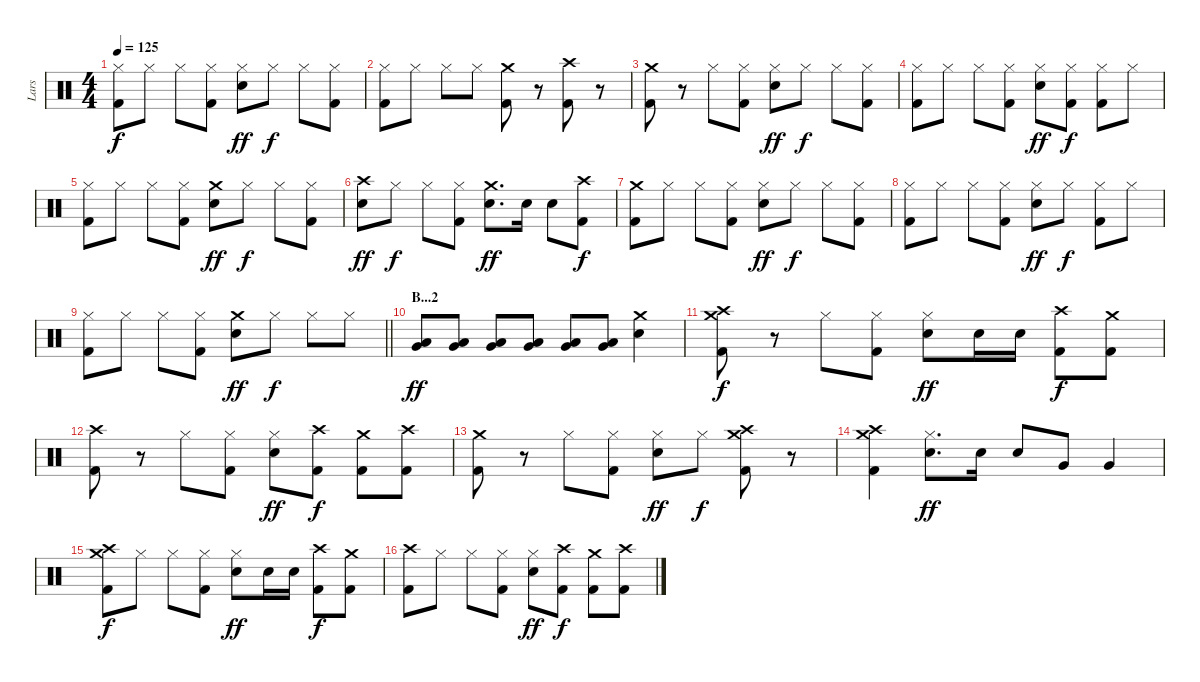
\track ("Lars" "Lars") {instrument percussion}
\staff {score}
\articulation defaults
\ts (4 4)
\tempo 125
\clef neutral
\ks aminor
("Hi-Hat (closed)" "Kick (hit) 2").8{dy f} "Hi-Hat (closed)".8 "Hi-Hat (closed)".8 ("Hi-Hat (closed)" "Kick (hit) 2").8 ("Hi-Hat (closed)" "Snare (hit) 2").8{dy ff} "Hi-Hat (closed)".8{dy f} "Hi-Hat (closed)".8 ("Hi-Hat (closed)" "Kick (hit) 2").8 |
("Hi-Hat (closed)" "Kick (hit) 2").8 "Hi-Hat (closed)".8 "Hi-Hat (closed)".8 "Hi-Hat (closed)".8 ("Crash medium (hit)" "Kick (hit) 2").8 r.8 ("Crash high (hit)" "Kick (hit) 2").8 r.8 |
("Crash medium (hit)" "Kick (hit) 2").8 r.8 "Hi-Hat (closed)".8 ("Hi-Hat (closed)" "Kick (hit) 2").8 ("Hi-Hat (closed)" "Snare (hit) 2").8{dy ff} "Hi-Hat (closed)".8{dy f} "Hi-Hat (closed)".8 ("Hi-Hat (closed)" "Kick (hit) 2").8 |
("Hi-Hat (closed)" "Kick (hit) 2").8 "Hi-Hat (closed)".8 "Hi-Hat (closed)".8 ("Hi-Hat (closed)" "Kick (hit) 2").8 ("Hi-Hat (closed)" "Snare (hit) 2").8{dy ff} ("Hi-Hat (closed)" "Kick (hit) 2").8{dy f} ("Hi-Hat (closed)" "Kick (hit) 2").8 "Hi-Hat (closed)".8 |
("Hi-Hat (closed)" "Kick (hit) 2").8 "Hi-Hat (closed)".8 "Hi-Hat (closed)".8 ("Hi-Hat (closed)" "Kick (hit) 2").8 ("Crash medium (hit)" "Snare (hit) 2").8{dy ff} "Hi-Hat (closed)".8{dy f} "Hi-Hat (closed)".8 ("Hi-Hat (closed)" "Kick (hit) 2").8 |
("Crash high (hit)" "Snare (hit) 2").8{dy ff} "Hi-Hat (closed)".8{dy f} "Hi-Hat (closed)".8 ("Hi-Hat (closed)" "Kick (hit) 2").8 ("Crash medium (hit)" "Snare (hit) 2").8{d dy ff} "Snare (hit) 2".16 "Snare (hit) 2".8 ("Crash high (hit)" "Kick (hit) 2").8{dy f} |
("Crash medium (hit)" "Kick (hit) 2").8 "Hi-Hat (closed)".8 "Hi-Hat (closed)".8 ("Hi-Hat (closed)" "Kick (hit) 2").8 ("Hi-Hat (closed)" "Snare (hit) 2").8{dy ff} "Hi-Hat (closed)".8{dy f} "Hi-Hat (closed)".8 ("Hi-Hat (closed)" "Kick (hit) 2").8 |
("Hi-Hat (closed)" "Kick (hit) 2").8 "Hi-Hat (closed)".8 "Hi-Hat (closed)".8 ("Hi-Hat (closed)" "Kick (hit) 2").8 ("Hi-Hat (closed)" "Snare (hit) 2").8{dy ff} "Hi-Hat (closed)".8{dy f} ("Hi-Hat (closed)" "Kick (hit) 2").8 "Hi-Hat (closed)".8 |
\barLineRight lightlight
("Hi-Hat (closed)" "Kick (hit) 2").8 "Hi-Hat (closed)".8 "Hi-Hat (closed)".8 ("Hi-Hat (closed)" "Kick (hit) 2").8 ("Crash medium (hit)" "Snare (hit) 2").8{dy ff} "Hi-Hat (closed)".8{dy f} "Hi-Hat (closed)".8 "Hi-Hat (closed)".8 |
\section ("" "B...2")
("Low Tom (hit)" "Very Low Tom (hit)").8{dy ff} ("Low Tom (hit)" "Very Low Tom (hit)").8 ("Low Tom (hit)" "Very Low Tom (hit)").8 ("Low Tom (hit)" "Very Low Tom (hit)").8 ("Low Tom (hit)" "Very Low Tom (hit)").8 ("Low Tom (hit)" "Very Low Tom (hit)").8 ("Crash medium (hit)" "Snare (hit) 2").4 |
("Crash medium (hit)" "Crash high (hit)" "Kick (hit) 2").8{dy f} r.8 "Hi-Hat (closed)".8 ("Hi-Hat (closed)" "Kick (hit) 2").8 ("Hi-Hat (closed)" "Snare (hit) 2").8{dy ff} "Snare (hit) 2".16 "Snare (hit) 2".16 ("Crash high (hit)" "Kick (hit) 2").8{dy f} ("Crash medium (hit)" "Kick (hit) 2").8 |
("Crash high (hit)" "Kick (hit) 2").8 r.8 "Hi-Hat (closed)".8 ("Hi-Hat (closed)" "Kick (hit) 2").8 ("Hi-Hat (closed)" "Snare (hit) 2").8{dy ff} ("Crash high (hit)" "Kick (hit) 2").8{dy f} ("Crash medium (hit)" "Kick (hit) 2").8 ("Crash high (hit)" "Kick (hit) 2").8 |
("Crash medium (hit)" "Kick (hit) 2").8 r.8 "Hi-Hat (closed)".8 ("Hi-Hat (closed)" "Kick (hit) 2").8 ("Hi-Hat (closed)" "Snare (hit) 2").8{dy ff} "Hi-Hat (closed)".8{dy f} ("Crash medium (hit)" "Crash high (hit)" "Kick (hit) 2").8 r.8 |
("Crash medium (hit)" "Crash high (hit)" "Kick (hit) 2").4 ("Hi-Hat (closed)" "Snare (hit) 2").8{d dy ff} "Snare (hit) 2".16 "Snare (hit) 2".8 "Very Low Tom (hit)".8 "Very Low Tom (hit)".4 |
("Crash medium (hit)" "Crash high (hit)" "Kick (hit) 2").8{dy f} "Hi-Hat (closed)".8 "Hi-Hat (closed)".8 ("Hi-Hat (closed)" "Kick (hit) 2").8 ("Hi-Hat (closed)" "Snare (hit) 2").8{dy ff} "Snare (hit) 2".16 "Snare (hit) 2".16 ("Crash high (hit)" "Kick (hit) 2").8{dy f} ("Crash medium (hit)" "Kick (hit) 2").8 |
("Crash high (hit)" "Kick (hit) 2").8 "Hi-Hat (closed)".8 "Hi-Hat (closed)".8 ("Hi-Hat (closed)" "Kick (hit) 2").8 ("Hi-Hat (closed)" "Snare (hit) 2").8{dy ff} ("Crash high (hit)" "Kick (hit) 2").8{dy f} ("Crash medium (hit)" "Kick (hit) 2").8 ("Crash high (hit)" "Kick (hit) 2").8
